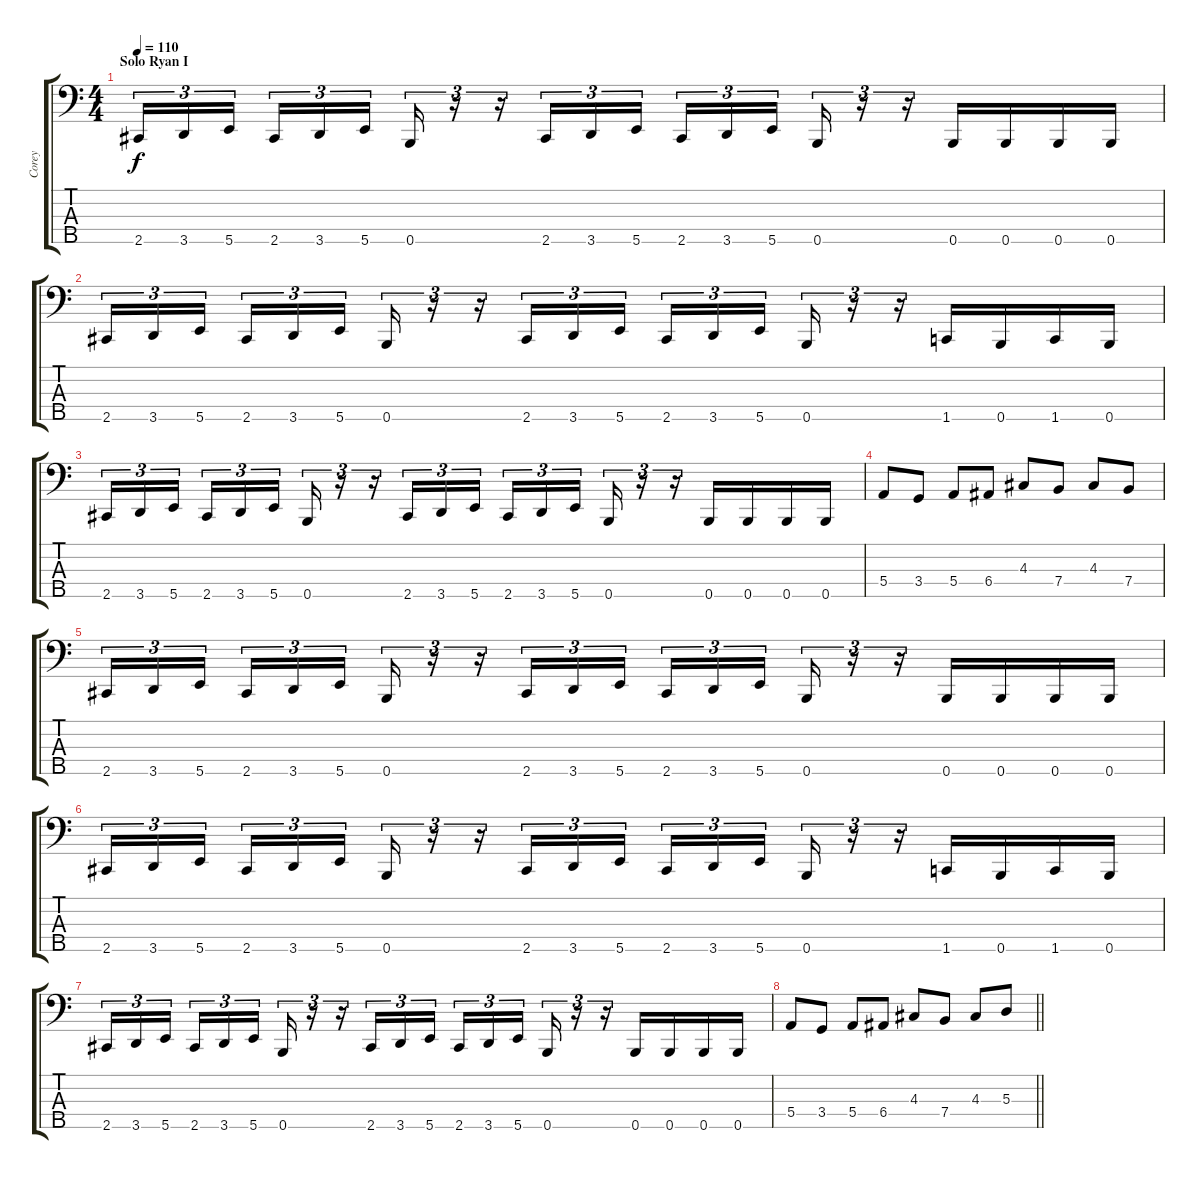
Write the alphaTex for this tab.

\track ("Corey" "Corey") {instrument slapbass2}
\staff {score tabs}
\tuning (G2 D2 A1 E1 B0) {hide}
\ts (4 4)
\section ("" "Solo Ryan I")
\tempo 110
\clef f4
\ks c
2.5.16{tu (3 2) dy f} 3.5.16{tu (3 2)} 5.5.16{tu (3 2) beam splitsecondary} 2.5.16{tu (3 2)} 3.5.16{tu (3 2)} 5.5.16{tu (3 2)} 0.5.16{tu (3 2)} r.16{tu (3 2)} r.16{tu (3 2)} 2.5.16{tu (3 2)} 3.5.16{tu (3 2)} 5.5.16{tu (3 2)} 2.5.16{tu (3 2)} 3.5.16{tu (3 2)} 5.5.16{tu (3 2) beam splitsecondary} 0.5.16{tu (3 2)} r.16{tu (3 2)} r.16{tu (3 2)} 0.5.16 0.5.16 0.5.16 0.5.16 |
2.5.16{tu (3 2)} 3.5.16{tu (3 2)} 5.5.16{tu (3 2) beam splitsecondary} 2.5.16{tu (3 2)} 3.5.16{tu (3 2)} 5.5.16{tu (3 2)} 0.5.16{tu (3 2)} r.16{tu (3 2)} r.16{tu (3 2)} 2.5.16{tu (3 2)} 3.5.16{tu (3 2)} 5.5.16{tu (3 2)} 2.5.16{tu (3 2)} 3.5.16{tu (3 2)} 5.5.16{tu (3 2) beam splitsecondary} 0.5.16{tu (3 2)} r.16{tu (3 2)} r.16{tu (3 2)} 1.5.16 0.5.16 1.5.16 0.5.16 |
2.5.16{tu (3 2)} 3.5.16{tu (3 2)} 5.5.16{tu (3 2) beam splitsecondary} 2.5.16{tu (3 2)} 3.5.16{tu (3 2)} 5.5.16{tu (3 2)} 0.5.16{tu (3 2)} r.16{tu (3 2)} r.16{tu (3 2)} 2.5.16{tu (3 2)} 3.5.16{tu (3 2)} 5.5.16{tu (3 2)} 2.5.16{tu (3 2)} 3.5.16{tu (3 2)} 5.5.16{tu (3 2) beam splitsecondary} 0.5.16{tu (3 2)} r.16{tu (3 2)} r.16{tu (3 2)} 0.5.16 0.5.16 0.5.16 0.5.16 |
5.4.8 3.4.8 5.4.8 6.4.8 4.3.8 7.4.8 4.3.8 7.4.8 |
2.5.16{tu (3 2)} 3.5.16{tu (3 2)} 5.5.16{tu (3 2) beam splitsecondary} 2.5.16{tu (3 2)} 3.5.16{tu (3 2)} 5.5.16{tu (3 2)} 0.5.16{tu (3 2)} r.16{tu (3 2)} r.16{tu (3 2)} 2.5.16{tu (3 2)} 3.5.16{tu (3 2)} 5.5.16{tu (3 2)} 2.5.16{tu (3 2)} 3.5.16{tu (3 2)} 5.5.16{tu (3 2) beam splitsecondary} 0.5.16{tu (3 2)} r.16{tu (3 2)} r.16{tu (3 2)} 0.5.16 0.5.16 0.5.16 0.5.16 |
2.5.16{tu (3 2)} 3.5.16{tu (3 2)} 5.5.16{tu (3 2) beam splitsecondary} 2.5.16{tu (3 2)} 3.5.16{tu (3 2)} 5.5.16{tu (3 2)} 0.5.16{tu (3 2)} r.16{tu (3 2)} r.16{tu (3 2)} 2.5.16{tu (3 2)} 3.5.16{tu (3 2)} 5.5.16{tu (3 2)} 2.5.16{tu (3 2)} 3.5.16{tu (3 2)} 5.5.16{tu (3 2) beam splitsecondary} 0.5.16{tu (3 2)} r.16{tu (3 2)} r.16{tu (3 2)} 1.5.16 0.5.16 1.5.16 0.5.16 |
2.5.16{tu (3 2)} 3.5.16{tu (3 2)} 5.5.16{tu (3 2) beam splitsecondary} 2.5.16{tu (3 2)} 3.5.16{tu (3 2)} 5.5.16{tu (3 2)} 0.5.16{tu (3 2)} r.16{tu (3 2)} r.16{tu (3 2)} 2.5.16{tu (3 2)} 3.5.16{tu (3 2)} 5.5.16{tu (3 2)} 2.5.16{tu (3 2)} 3.5.16{tu (3 2)} 5.5.16{tu (3 2) beam splitsecondary} 0.5.16{tu (3 2)} r.16{tu (3 2)} r.16{tu (3 2)} 0.5.16 0.5.16 0.5.16 0.5.16 |
\barLineRight lightlight
5.4.8 3.4.8 5.4.8 6.4.8 4.3.8 7.4.8 4.3.8 5.3.8
